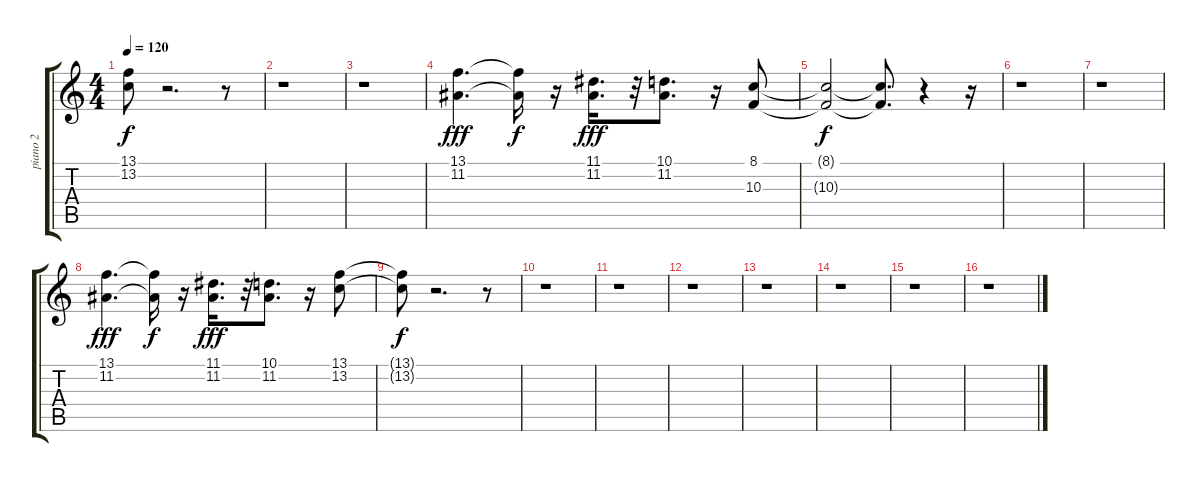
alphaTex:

\track ("piano 2" "piano 2") {instrument trumpet}
\staff {score tabs}
\tuning (E4 B3 G3 D3 A2 E2) {hide}
\ts (4 4)
\tempo 120
\clef g2
\ks c
(13.1{t} 13.2{t}).8{dy f} r.2{d} r.8 |
r.1 |
r.1 |
(13.1 11.2).4{d dy fff} (13.1{t} 11.2{t}).16{dy f} r.16 (11.1 11.2).16{d dy fff} r.32 (10.1 11.2).8{d} r.16 (8.1 10.3).8 |
(8.1{t} 10.3{t}).2{dy f} (8.1{t} 10.3{t}).8{d} r.4 r.16 |
r.1 |
r.1 |
(13.1 11.2).4{d dy fff} (13.1{t} 11.2{t}).16{dy f} r.16 (11.1 11.2).16{d dy fff} r.32 (10.1 11.2).8{d} r.16 (13.1 13.2).8 |
(13.1{t} 13.2{t}).8{dy f} r.2{d} r.8 |
r.1 |
r.1 |
r.1 |
r.1 |
r.1 |
r.1 |
r.1
